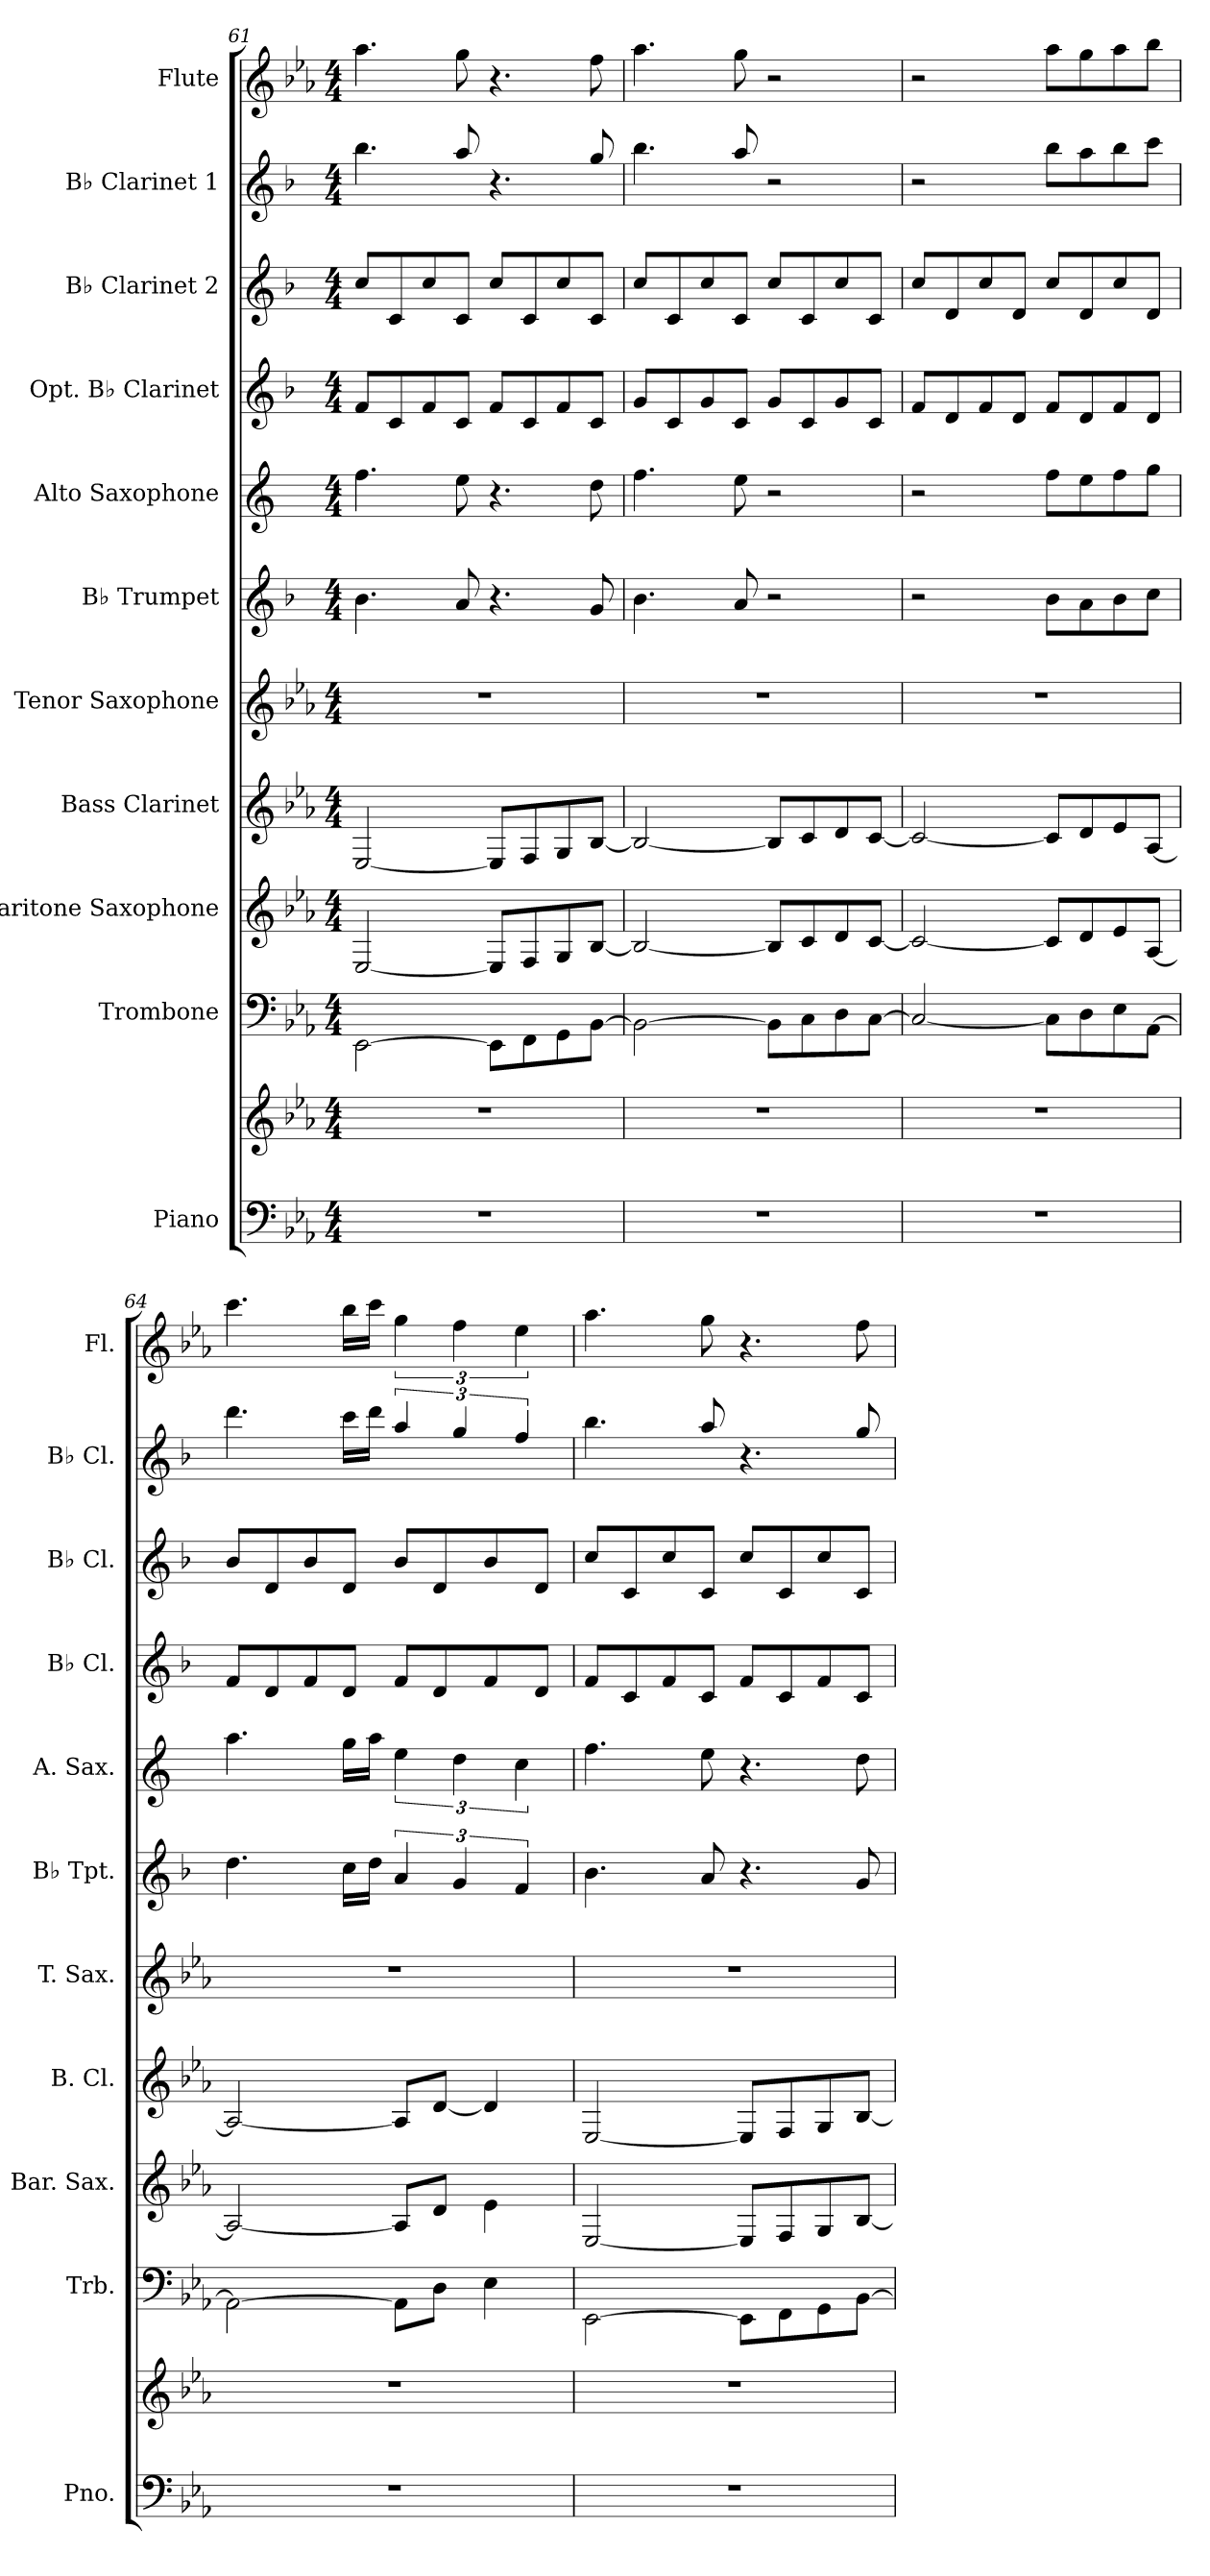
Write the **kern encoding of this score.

**kern	**kern	**kern	**kern	**kern	**kern	**kern	**kern	**kern	**kern	**kern	**kern
*part11	*part11	*part10	*part9	*part8	*part7	*part6	*part5	*part4	*part3	*part2	*part1
*staff12	*staff11	*staff10	*staff9	*staff8	*staff7	*staff6	*staff5	*staff4	*staff3	*staff2	*staff1
*I"Piano	*	*I"Trombone	*I"Baritone Saxophone	*I"Bass Clarinet	*I"Tenor Saxophone	*I"B♭ Trumpet	*I"Alto Saxophone	*I"Opt. B♭ Clarinet	*I"B♭ Clarinet 2	*I"B♭ Clarinet 1	*I"Flute
*I'Pno.	*	*I'Trb.	*I'Bar. Sax.	*I'B. Cl.	*I'T. Sax.	*I'B♭ Tpt.	*I'A. Sax.	*I'B♭ Cl.	*I'B♭ Cl.	*I'B♭ Cl.	*I'Fl.
*clefF4	*clefG2	*clefF4	*clefG2	*clefG2	*clefG2	*clefG2	*clefG2	*clefG2	*clefG2	*clefG2	*clefG2
*	*	*	*ITrd12c21	*ITrd8c14	*ITrd8c14	*ITrd1c2	*ITrd5c9	*ITrd1c2	*ITrd1c2	*ITrd1c2	*
*k[b-e-a-]	*k[b-e-a-]	*k[b-e-a-]	*k[b-e-a-]	*k[b-e-a-]	*k[b-e-a-]	*k[b-e-a-]	*k[b-e-a-]	*k[b-e-a-]	*k[b-e-a-]	*k[b-e-a-]	*k[b-e-a-]
*E-:	*E-:	*E-:	*	*	*	*	*	*	*	*	*E-:
*M4/4	*M4/4	*M4/4	*M4/4	*M4/4	*M4/4	*M4/4	*M4/4	*M4/4	*M4/4	*M4/4	*M4/4
=61	=61	=61	=61	=61	=61	=61	=61	=61	=61	=61	=61
1r	1r	[2EE-\	[2EE-/	[2EE-/	1r	4.a-\	4.a-\	8e-/L	8b-/L	4.aa-\	4.aa-\
.	.	.	.	.	.	.	.	8B-/	8B-/	.	.
.	.	.	.	.	.	.	.	8e-/	8b-/	.	.
.	.	.	.	.	.	8g/	8g\	8B-/J	8B-/J	8gg/	8gg\
.	.	8EE-\L]	8EE-/L]	8EE-/L]	.	4.r	4.r	8e-/L	8b-/L	4.r	4.r
.	.	8FF\	8FF/	8FF/	.	.	.	8B-/	8B-/	.	.
.	.	8GG\	8GG/	8GG/	.	.	.	8e-/	8b-/	.	.
.	.	[8BB-\J	[8BB-/J	[8BB-/J	.	8f/	8f\	8B-/J	8B-/J	8ff/	8ff\
!!LO:PB:g=z
=62	=62	=62	=62	=62	=62	=62	=62	=62	=62	=62	=62
1r	1r	2BB-\_	2BB-/_	2BB-/_	1r	4.a-\	4.a-\	8f/L	8b-/L	4.aa-\	4.aa-\
.	.	.	.	.	.	.	.	8B-/	8B-/	.	.
.	.	.	.	.	.	.	.	8f/	8b-/	.	.
.	.	.	.	.	.	8g/	8g\	8B-/J	8B-/J	8gg/	8gg\
.	.	8BB-\L]	8BB-/L]	8BB-/L]	.	2r	2r	8f/L	8b-/L	2r	2r
.	.	8C\	8C/	8C/	.	.	.	8B-/	8B-/	.	.
.	.	8D\	8D/	8D/	.	.	.	8f/	8b-/	.	.
.	.	[8C\J	[8C/J	[8C/J	.	.	.	8B-/J	8B-/J	.	.
=63	=63	=63	=63	=63	=63	=63	=63	=63	=63	=63	=63
1r	1r	2C/_	2C/_	2C/_	1r	2r	2r	8e-/L	8b-/L	2r	2r
.	.	.	.	.	.	.	.	8c/	8c/	.	.
.	.	.	.	.	.	.	.	8e-/	8b-/	.	.
.	.	.	.	.	.	.	.	8c/J	8c/J	.	.
.	.	8C\L]	8C/L]	8C/L]	.	8a-\L	8a-\L	8e-/L	8b-/L	8aa-\L	8aa-\L
.	.	8D\	8D/	8D/	.	8g\	8g\	8c/	8c/	8gg\	8gg\
.	.	8E-\	8E-/	8E-/	.	8a-\	8a-\	8e-/	8b-/	8aa-\	8aa-\
.	.	[8AA-\J	[8AA-/J	[8AA-/J	.	8b-\J	8b-\J	8c/J	8c/J	8bb-\J	8bb-\J
=64	=64	=64	=64	=64	=64	=64	=64	=64	=64	=64	=64
1r	1r	2AA-\_	2AA-/_	2AA-/_	1r	4.cc\	4.cc\	8e-/L	8a-/L	4.ccc\	4.ccc\
.	.	.	.	.	.	.	.	8c/	8c/	.	.
.	.	.	.	.	.	.	.	8e-/	8a-/	.	.
.	.	.	.	.	.	16b-\LL	16b-\LL	8c/J	8c/J	16bb-\LL	16bb-\LL
.	.	.	.	.	.	16cc\JJ	16cc\JJ	.	.	16ccc\JJ	16ccc\JJ
.	.	8AA-\L]	8AA-/L]	8AA-/L]	.	6g/	6g\	8e-/L	8a-/L	6gg/	6gg\
.	.	8D\J	8D/J	[8D/J	.	.	.	8c/	8c/	.	.
.	.	.	.	.	.	6f/	6f\	.	.	6ff/	6ff\
.	.	4E-\	4E-\	4D/]	.	.	.	8e-/	8a-/	.	.
.	.	.	.	.	.	6e-/	6e-\	.	.	6ee-/	6ee-\
.	.	.	.	.	.	.	.	8c/J	8c/J	.	.
!!LO:PB:g=z
=65	=65	=65	=65	=65	=65	=65	=65	=65	=65	=65	=65
1r	1r	[2EE-\	[2EE-/	[2EE-/	1r	4.a-\	4.a-\	8e-/L	8b-/L	4.aa-\	4.aa-\
.	.	.	.	.	.	.	.	8B-/	8B-/	.	.
.	.	.	.	.	.	.	.	8e-/	8b-/	.	.
.	.	.	.	.	.	8g/	8g\	8B-/J	8B-/J	8gg/	8gg\
.	.	8EE-\L]	8EE-/L]	8EE-/L]	.	4.r	4.r	8e-/L	8b-/L	4.r	4.r
.	.	8FF\	8FF/	8FF/	.	.	.	8B-/	8B-/	.	.
.	.	8GG\	8GG/	8GG/	.	.	.	8e-/	8b-/	.	.
.	.	[8BB-\J	[8BB-/J	[8BB-/J	.	8f/	8f\	8B-/J	8B-/J	8ff/	8ff\
=	=	=	=	=	=	=	=	=	=	=	=
*-	*-	*-	*-	*-	*-	*-	*-	*-	*-	*-	*-
